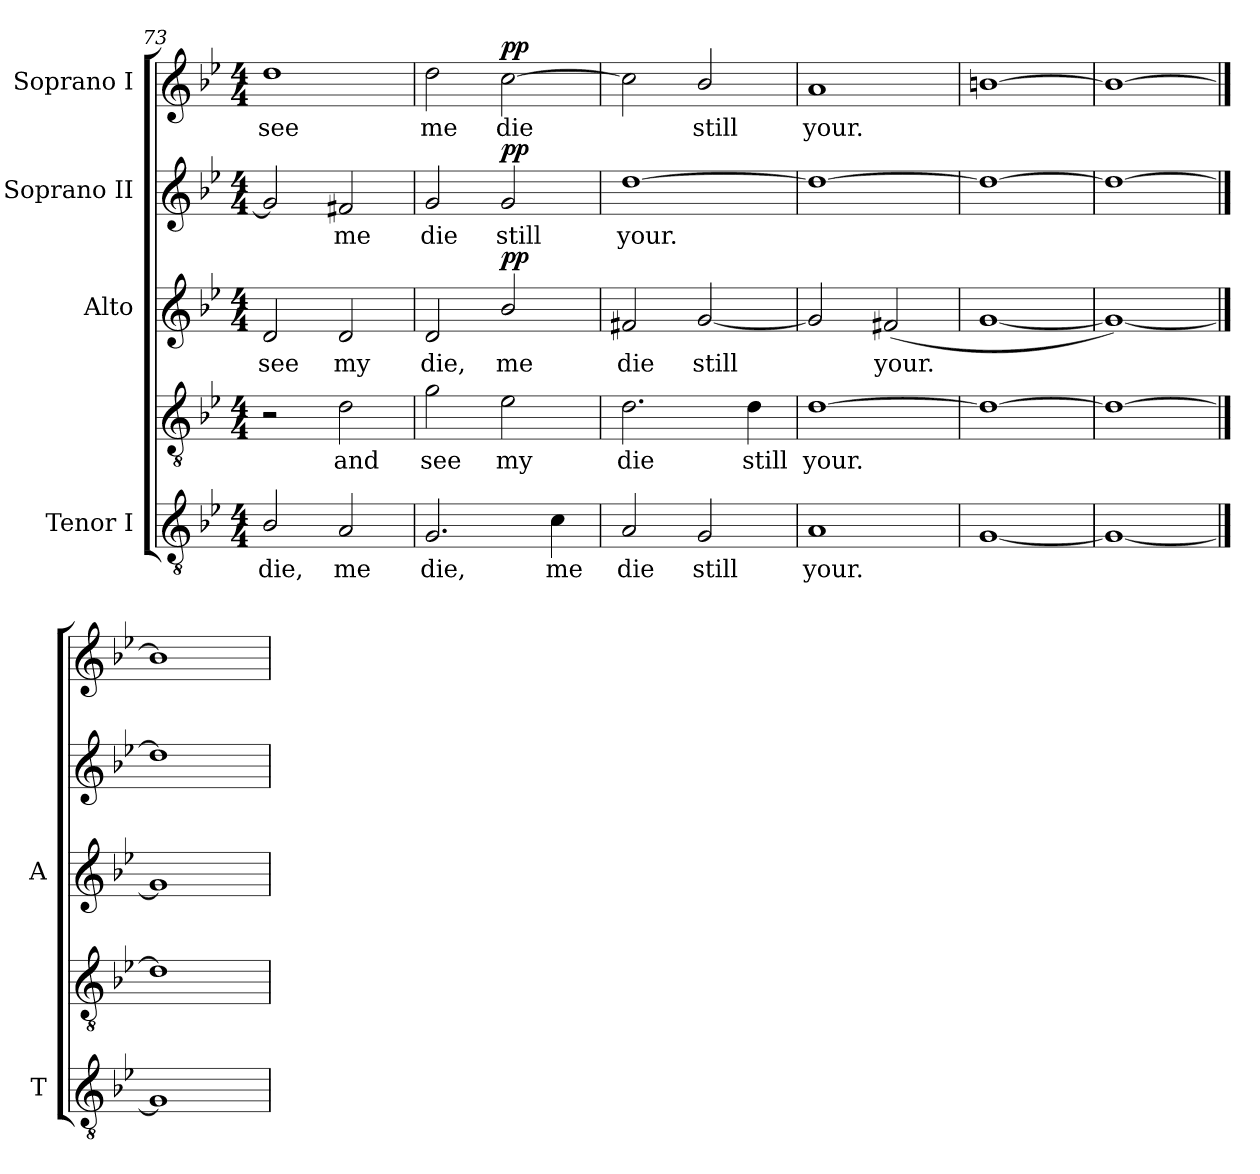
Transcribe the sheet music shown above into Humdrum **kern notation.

**kern	**text	**kern	**text	**kern	**text	**dynam	**kern	**text	**dynam	**kern	**text	**dynam
*part4	*part4	*part4	*part4	*part3	*part3	*part3	*part2	*part2	*part2	*part1	*part1	*part1
*staff5	*staff5	*staff4	*staff4	*staff3	*staff3	*staff3	*staff2	*staff2	*staff2	*staff1	*staff1	*staff1
*I"Tenor I	*	*	*	*I"Alto	*	*	*I"Soprano II	*	*	*I"Soprano I	*	*
*I'T	*	*	*	*I'A	*	*	*	*	*	*	*	*
*clefGv2	*	*clefGv2	*	*clefG2	*	*	*clefG2	*	*	*clefG2	*	*
*k[b-e-]	*	*k[b-e-]	*	*k[b-e-]	*	*	*k[b-e-]	*	*	*k[b-e-]	*	*
*B-:	*	*B-:	*	*B-:	*	*	*B-:	*	*	*B-:	*	*
*M4/4	*	*M4/4	*	*M4/4	*	*	*M4/4	*	*	*M4/4	*	*
=73	=73	=73	=73	=73	=73	=73	=73	=73	=73	=73	=73	=73
!	!LO:LY:b	!	!	!	!LO:LY:b	!	!	!	!	!	!LO:LY:b	!
2B-/	die,	2r	.	2d	see	.	2g]	.	.	1dd	see	.
!	!LO:LY:b	!	!LO:LY:b	!	!LO:LY:b	!	!	!LO:LY:b	!	!	!	!
2A/	me	2d	and	2d	my	.	2f#X	me	.	.	.	.
=74	=74	=74	=74	=74	=74	=74	=74	=74	=74	=74	=74	=74
!	!LO:LY:b	!	!LO:LY:b	!	!LO:LY:b	!	!	!LO:LY:b	!	!	!LO:LY:b	!
2.G	die,	2g	see	2d	die,	.	2g	die	.	2dd	me	.
!	!	!	!LO:LY:b	!	!LO:LY:b	!LO:DY:b	!	!LO:LY:b	!LO:DY:b	!	!LO:LY:b	!LO:DY:b
.	.	2e-	my	2b-/	me	pp	2g	still	pp	[2cc	die	pp
!	!LO:LY:b	!	!	!	!	!	!	!	!	!	!	!
4c	me	.	.	.	.	.	.	.	.	.	.	.
=75	=75	=75	=75	=75	=75	=75	=75	=75	=75	=75	=75	=75
!	!LO:LY:b	!	!LO:LY:b	!	!LO:LY:b	!	!	!LO:LY:b	!	!	!	!
2A/	die	2.d	die	2f#X	die	.	[1dd	your.	.	2cc]	.	.
!	!LO:LY:b	!	!	!	!LO:LY:b	!	!	!	!	!	!LO:LY:b	!
2G	still	.	.	[2g	still	.	.	.	.	2b-/	still	.
!	!	!	!LO:LY:b	!	!	!	!	!	!	!	!	!
.	.	4d	still	.	.	.	.	.	.	.	.	.
=76	=76	=76	=76	=76	=76	=76	=76	=76	=76	=76	=76	=76
!	!LO:LY:b	!	!LO:LY:b	!	!	!	!	!	!	!	!LO:LY:b	!
1A	your.	[1d	your.	2g]	.	.	1dd_	.	.	1a	your.	.
!	!	!	!	!	!LO:LY:b	!	!	!	!	!	!	!
.	.	.	.	(<2f#X	your.	.	.	.	.	.	.	.
=77	=77	=77	=77	=77	=77	=77	=77	=77	=77	=77	=77	=77
[1G	.	1d_	.	[1g	.	.	1dd_	.	.	[1bn	.	.
=78	=78	=78	=78	=78	=78	=78	=78	=78	=78	=78	=78	=78
1G_	.	1d_	.	1g_)	.	.	1dd_	.	.	1b_	.	.
==79	==79	==79	==79	==79	==79	==79	==79	==79	==79	==79	==79	==79
1G]	.	1d]	.	1g]	.	.	1dd]	.	.	1b]	.	.
=	=	=	=	=	=	=	=	=	=	=	=	=
*-	*-	*-	*-	*-	*-	*-	*-	*-	*-	*-	*-	*-
